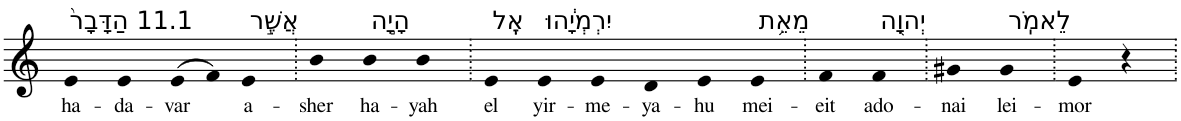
**kern	**text
*part1	*part1
*staff1	*staff1
*I"Piano	*
*I'Pno	*
*clefG2	*
*k[]	*
=1	=1
!LO:TX:a:t=11.1 הַדָּבָר֙	!
!	!LO:LY:b
4e	ha-
!	!LO:LY:b
4e	-da-
!	!LO:LY:b
(>8e	-var
8f)	.
!LO:TX:a:t=אֲשֶׁ֣ר	!
!	!LO:LY:b
4e	a-
=2.	=2.
!	!LO:LY:b
4b	-sher
!LO:TX:a:t=הָיָ֣ה	!
!	!LO:LY:b
4b	ha-
!	!LO:LY:b
4b	-yah
=3.	=3.
!LO:TX:a:t=אֶֽל	!
!	!LO:LY:b
4e	el
!LO:TX:a:t=יִרְמְיָ֔הוּ	!
!	!LO:LY:b
4e	yir-
!	!LO:LY:b
4e	-me-
!	!LO:LY:b
4d	-ya-
!	!LO:LY:b
4e	-hu
!LO:TX:a:t=מֵאֵ֥ת	!
!	!LO:LY:b
4e	mei-
=4.	=4.
!	!LO:LY:b
4f	-eit
!LO:TX:a:t=יְהוָ֖ה	!
!	!LO:LY:b
4f	ado-
=5.	=5.
!	!LO:LY:b
4g#X	-nai
!LO:TX:a:t=לֵאמֹֽר	!
!	!LO:LY:b
4g#	lei-
=6.	=6.
!	!LO:LY:b
4e	-mor
4r	.
=.	=.
*-	*-
